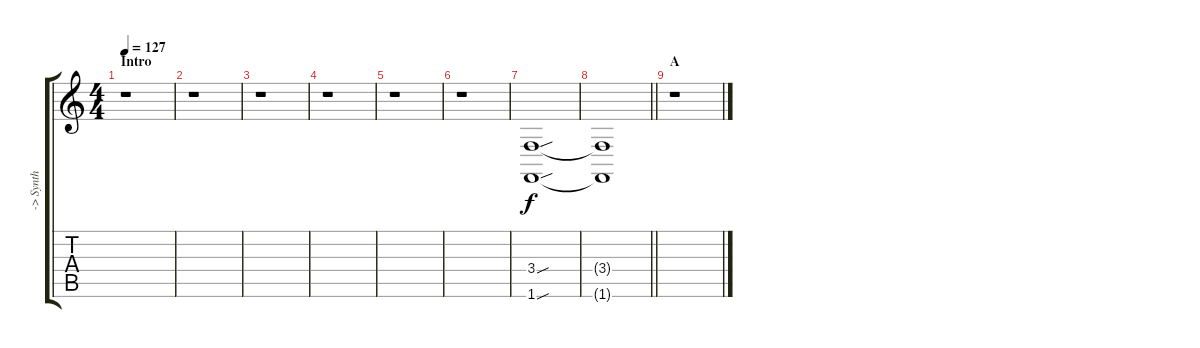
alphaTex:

\track ("-> Synth" "-> Synth") {instrument synthstrings1}
\staff {score tabs}
\tuning (E4 B3 G3 D3 A2 E2) {hide}
\ts (4 4)
\section ("" "Intro")
\tempo 127
\clef g2
\ks c
r.1{dy f instrument synthstrings1} |
r.1 |
r.1 |
r.1 |
r.1 |
r.1 |
(3.4{sou} 1.6{sou}).1 |
\barLineRight lightlight
(3.4{t} 1.6{t}).1 |
\section ("" "A")
r.1
